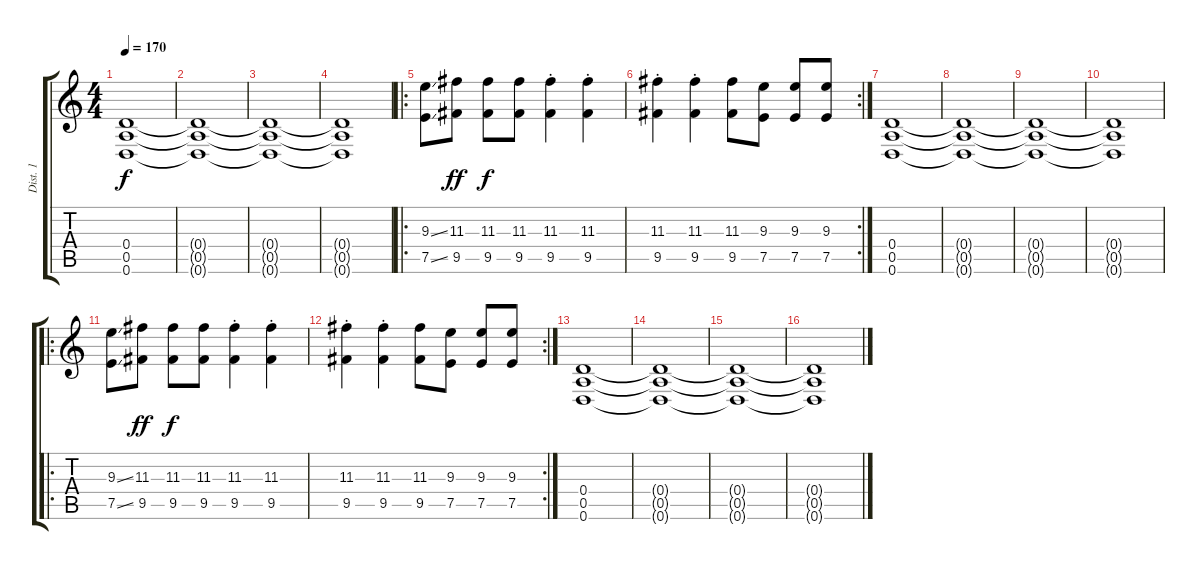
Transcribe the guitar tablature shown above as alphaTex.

\track ("Dist. 1" "Dist. 1") {instrument overdrivenguitar}
\staff {score tabs}
\tuning (E4 B3 G3 D3 A2 D2) {hide}
\ts (4 4)
\tempo 170
\clef g2
\ks c
(0.4 0.5 0.6).1{dy f volume 11} |
(0.4{t} 0.5{t} 0.6{t}).1 |
(0.4{t} 0.5{t} 0.6{t}).1 |
(0.4{t} 0.5{t} 0.6{t}).1 |
\ro
(9.3{ss} 7.5{ss}).8{volume 16} (11.3 9.5).8{dy ff} (11.3 9.5).8{dy f} (11.3 9.5).8 (11.3{st} 9.5{st}).4 (11.3{st} 9.5{st}).4 |
\rc 2
(11.3{st} 9.5{st}).4 (11.3{st} 9.5{st}).4 (11.3 9.5).8 (9.3 7.5).8 (9.3 7.5).8 (9.3 7.5).8 |
(0.4 0.5 0.6).1{volume 11} |
(0.4{t} 0.5{t} 0.6{t}).1 |
(0.4{t} 0.5{t} 0.6{t}).1 |
(0.4{t} 0.5{t} 0.6{t}).1 |
\ro
(9.3{ss} 7.5{ss}).8{volume 16} (11.3 9.5).8{dy ff} (11.3 9.5).8{dy f} (11.3 9.5).8 (11.3{st} 9.5{st}).4 (11.3{st} 9.5{st}).4 |
\rc 2
(11.3{st} 9.5{st}).4 (11.3{st} 9.5{st}).4 (11.3 9.5).8 (9.3 7.5).8 (9.3 7.5).8 (9.3 7.5).8 |
(0.4 0.5 0.6).1{volume 11} |
(0.4{t} 0.5{t} 0.6{t}).1 |
(0.4{t} 0.5{t} 0.6{t}).1 |
(0.4{t} 0.5{t} 0.6{t}).1
